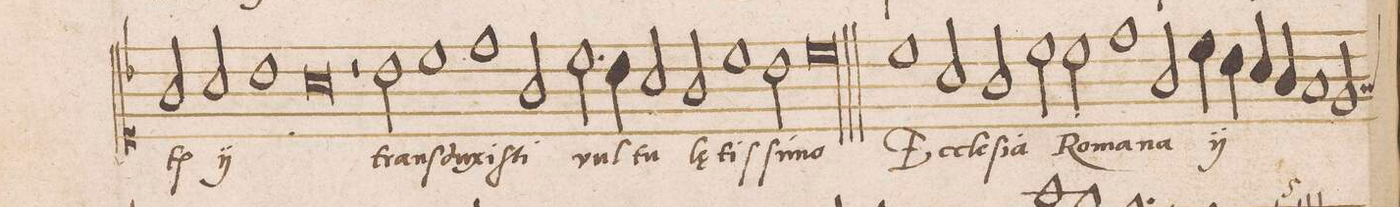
**kern	**text
*I"DISCANTVS	*
*clefC1	*
*k[b-]	*
*met(C|)	*
*M2/1	*
2g/	-t(is)
*	*ij
2a/	ſa-
=120-	=120-
1b-	-lu-
0a	-t(is)
*	*Xij
=121-	=121-
2r	.
2b-\	tranſ-
=122-	=122-
1cc	-du-
1dd	-xiſ-
=123-	=123-
2g/	-ti
2.cc\	vul-
4b-\	.
2a/	-tu
=124-	=124-
2g/	lę-
1cc	-tiſ-
2b-\	-ſi-
=125-	=125-
0ccl	-mo
=126||	=126||
1cc	Ec-
2a/	-cle-
2g/	-ſi-
=127-	=127-
2cc\	-a
2cc\	Ro-
1dd	-ma-
=128-	=128-
2g/	-na
*	*ij
4cc\	Ec-
4b-\	-cle-
4a\	-ſi-
4g\	-a
1f/	Ro-
=129-	=129-
*custos:f	*
2e/	-ma-
*-	*-
